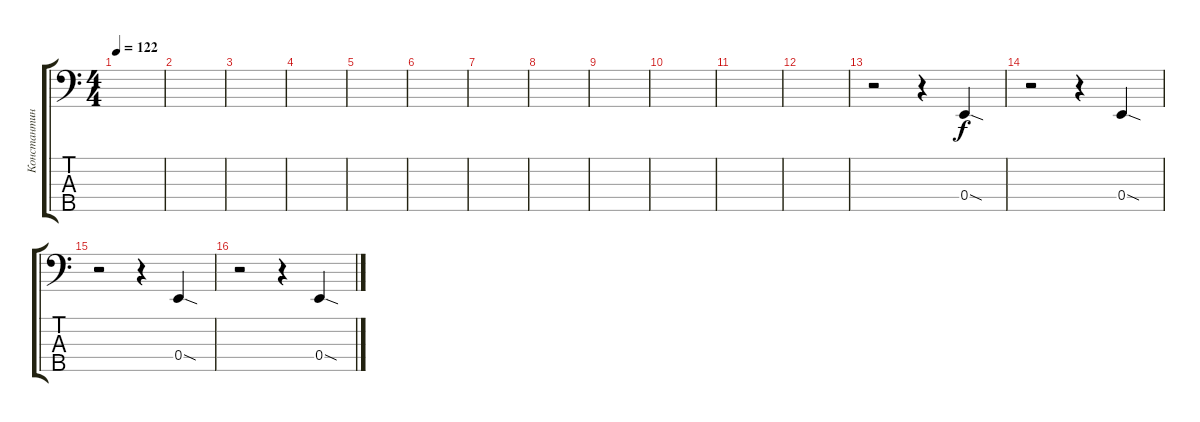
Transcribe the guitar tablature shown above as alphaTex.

\track ("Константин Бекрев (программирование)" "Константин") {instrument synthbass2}
\staff {score tabs}
\tuning (G2 D2 A1 E1 B0) {hide}
\ts (4 4)
\tempo 122
\clef f4
\ks c
|
|
|
|
|
|
|
|
|
|
|
|
r.2 r.4 0.4{sod}.4 |
r.2 r.4 0.4{sod}.4 |
r.2 r.4 0.4{sod}.4 |
r.2 r.4 0.4{sod}.4
